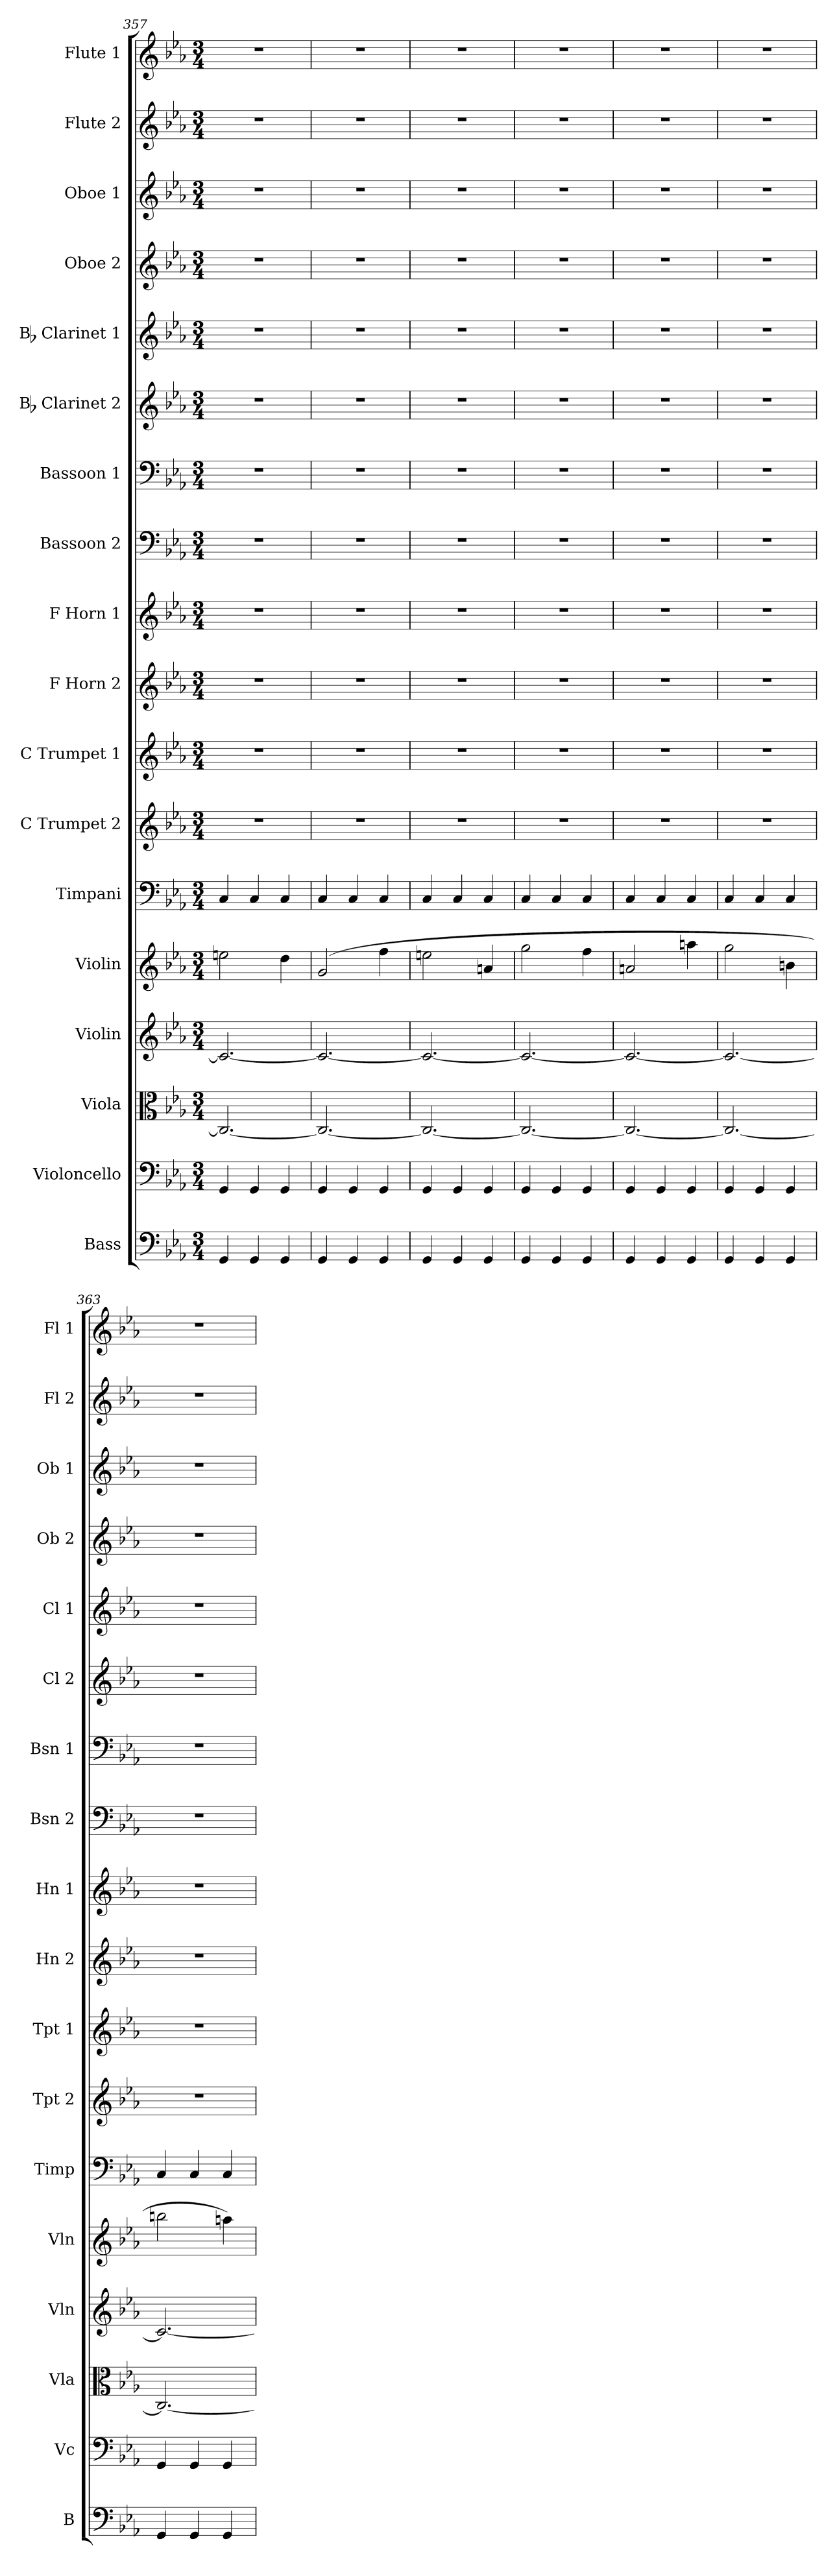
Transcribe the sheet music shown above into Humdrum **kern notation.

**kern	**kern	**kern	**kern	**kern	**kern	**kern	**kern	**kern	**kern	**kern	**kern	**kern	**kern	**kern	**kern	**kern	**kern
*part18	*part17	*part16	*part15	*part14	*part13	*part12	*part11	*part10	*part9	*part8	*part7	*part6	*part5	*part4	*part3	*part2	*part1
*staff18	*staff17	*staff16	*staff15	*staff14	*staff13	*staff12	*staff11	*staff10	*staff9	*staff8	*staff7	*staff6	*staff5	*staff4	*staff3	*staff2	*staff1
*I"Bass	*I"Violoncello	*I"Viola	*I"Violin	*I"Violin	*I"Timpani	*I"C Trumpet 2	*I"C Trumpet 1	*I"F Horn 2	*I"F Horn 1	*I"Bassoon 2	*I"Bassoon 1	*I"Bb Clarinet 2	*I"Bb Clarinet 1	*I"Oboe 2	*I"Oboe 1	*I"Flute 2	*I"Flute 1
*I'B	*I'Vc	*I'Vla	*I'Vln	*I'Vln	*I'Timp	*I'Tpt 2	*I'Tpt 1	*I'Hn 2	*I'Hn 1	*I'Bsn 2	*I'Bsn 1	*I'Cl 2	*I'Cl 1	*I'Ob 2	*I'Ob 1	*I'Fl 2	*I'Fl 1
*clefF4	*clefF4	*clefC3	*clefG2	*clefG2	*clefF4	*clefG2	*clefG2	*clefG2	*clefG2	*clefF4	*clefF4	*clefG2	*clefG2	*clefG2	*clefG2	*clefG2	*clefG2
*ITrd7c12	*	*	*	*	*	*	*	*ITrd4c7	*ITrd4c7	*	*	*ITrd1c2	*ITrd1c2	*	*	*	*
*k[b-e-a-]	*k[b-e-a-]	*k[b-e-a-]	*k[b-e-a-]	*k[b-e-a-]	*k[b-e-a-]	*k[b-e-a-]	*k[b-e-a-]	*k[b-e-a-d-]	*k[b-e-a-d-]	*k[b-e-a-]	*k[b-e-a-]	*k[b-e-a-d-g-]	*k[b-e-a-d-g-]	*k[b-e-a-]	*k[b-e-a-]	*k[b-e-a-]	*k[b-e-a-]
*M3/4	*M3/4	*M3/4	*M3/4	*M3/4	*M3/4	*M3/4	*M3/4	*M3/4	*M3/4	*M3/4	*M3/4	*M3/4	*M3/4	*M3/4	*M3/4	*M3/4	*M3/4
=357	=357	=357	=357	=357	=357	=357	=357	=357	=357	=357	=357	=357	=357	=357	=357	=357	=357
4GGG	4GG	2.C_	2.c_	2een	4C	2.r	2.r	2.r	2.r	2.r	2.r	2.r	2.r	2.r	2.r	2.r	2.r
4GGG	4GG	.	.	.	4C	.	.	.	.	.	.	.	.	.	.	.	.
4GGG	4GG	.	.	4dd	4C	.	.	.	.	.	.	.	.	.	.	.	.
=358	=358	=358	=358	=358	=358	=358	=358	=358	=358	=358	=358	=358	=358	=358	=358	=358	=358
4GGG	4GG	2.C_	2.c_	(2g	4C	2.r	2.r	2.r	2.r	2.r	2.r	2.r	2.r	2.r	2.r	2.r	2.r
4GGG	4GG	.	.	.	4C	.	.	.	.	.	.	.	.	.	.	.	.
4GGG	4GG	.	.	4ff	4C	.	.	.	.	.	.	.	.	.	.	.	.
=359	=359	=359	=359	=359	=359	=359	=359	=359	=359	=359	=359	=359	=359	=359	=359	=359	=359
4GGG	4GG	2.C_	2.c_	2een	4C	2.r	2.r	2.r	2.r	2.r	2.r	2.r	2.r	2.r	2.r	2.r	2.r
4GGG	4GG	.	.	.	4C	.	.	.	.	.	.	.	.	.	.	.	.
4GGG	4GG	.	.	4an	4C	.	.	.	.	.	.	.	.	.	.	.	.
=360	=360	=360	=360	=360	=360	=360	=360	=360	=360	=360	=360	=360	=360	=360	=360	=360	=360
4GGG	4GG	2.C_	2.c_	2gg	4C	2.r	2.r	2.r	2.r	2.r	2.r	2.r	2.r	2.r	2.r	2.r	2.r
4GGG	4GG	.	.	.	4C	.	.	.	.	.	.	.	.	.	.	.	.
4GGG	4GG	.	.	4ff	4C	.	.	.	.	.	.	.	.	.	.	.	.
=361	=361	=361	=361	=361	=361	=361	=361	=361	=361	=361	=361	=361	=361	=361	=361	=361	=361
4GGG	4GG	2.C_	2.c_	2an	4C	2.r	2.r	2.r	2.r	2.r	2.r	2.r	2.r	2.r	2.r	2.r	2.r
4GGG	4GG	.	.	.	4C	.	.	.	.	.	.	.	.	.	.	.	.
4GGG	4GG	.	.	4aan	4C	.	.	.	.	.	.	.	.	.	.	.	.
=362	=362	=362	=362	=362	=362	=362	=362	=362	=362	=362	=362	=362	=362	=362	=362	=362	=362
4GGG	4GG	2.C_	2.c_	2gg	4C	2.r	2.r	2.r	2.r	2.r	2.r	2.r	2.r	2.r	2.r	2.r	2.r
4GGG	4GG	.	.	.	4C	.	.	.	.	.	.	.	.	.	.	.	.
4GGG	4GG	.	.	4bn	4C	.	.	.	.	.	.	.	.	.	.	.	.
=363	=363	=363	=363	=363	=363	=363	=363	=363	=363	=363	=363	=363	=363	=363	=363	=363	=363
4GGG	4GG	2.C_	2.c_	2bbn	4C	2.r	2.r	2.r	2.r	2.r	2.r	2.r	2.r	2.r	2.r	2.r	2.r
4GGG	4GG	.	.	.	4C	.	.	.	.	.	.	.	.	.	.	.	.
4GGG	4GG	.	.	4aan)	4C	.	.	.	.	.	.	.	.	.	.	.	.
=	=	=	=	=	=	=	=	=	=	=	=	=	=	=	=	=	=
*-	*-	*-	*-	*-	*-	*-	*-	*-	*-	*-	*-	*-	*-	*-	*-	*-	*-
